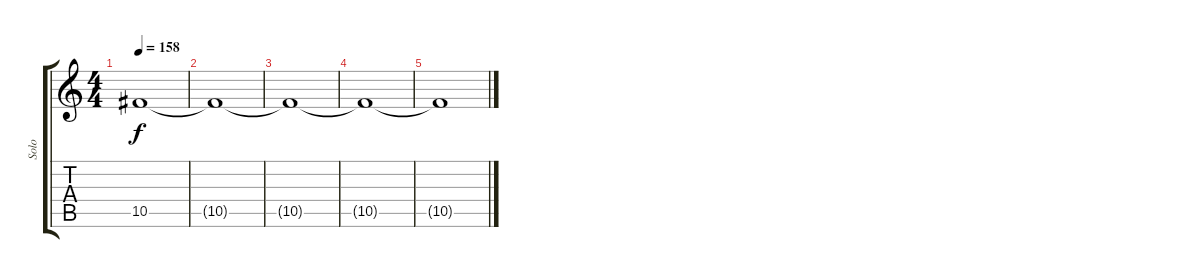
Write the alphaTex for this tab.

\track ("Solo" "Solo") {instrument overdrivenguitar}
\staff {score tabs}
\tuning (Eb4 Bb3 Gb3 Db3 Ab2 Eb2) {hide}
\ts (4 4)
\tempo 158
\clef g2
\ks c
10.5{t}.1{dy f} |
10.5{t}.1{volume 0} |
10.5{t}.1 |
10.5{t}.1 |
10.5{t}.1
